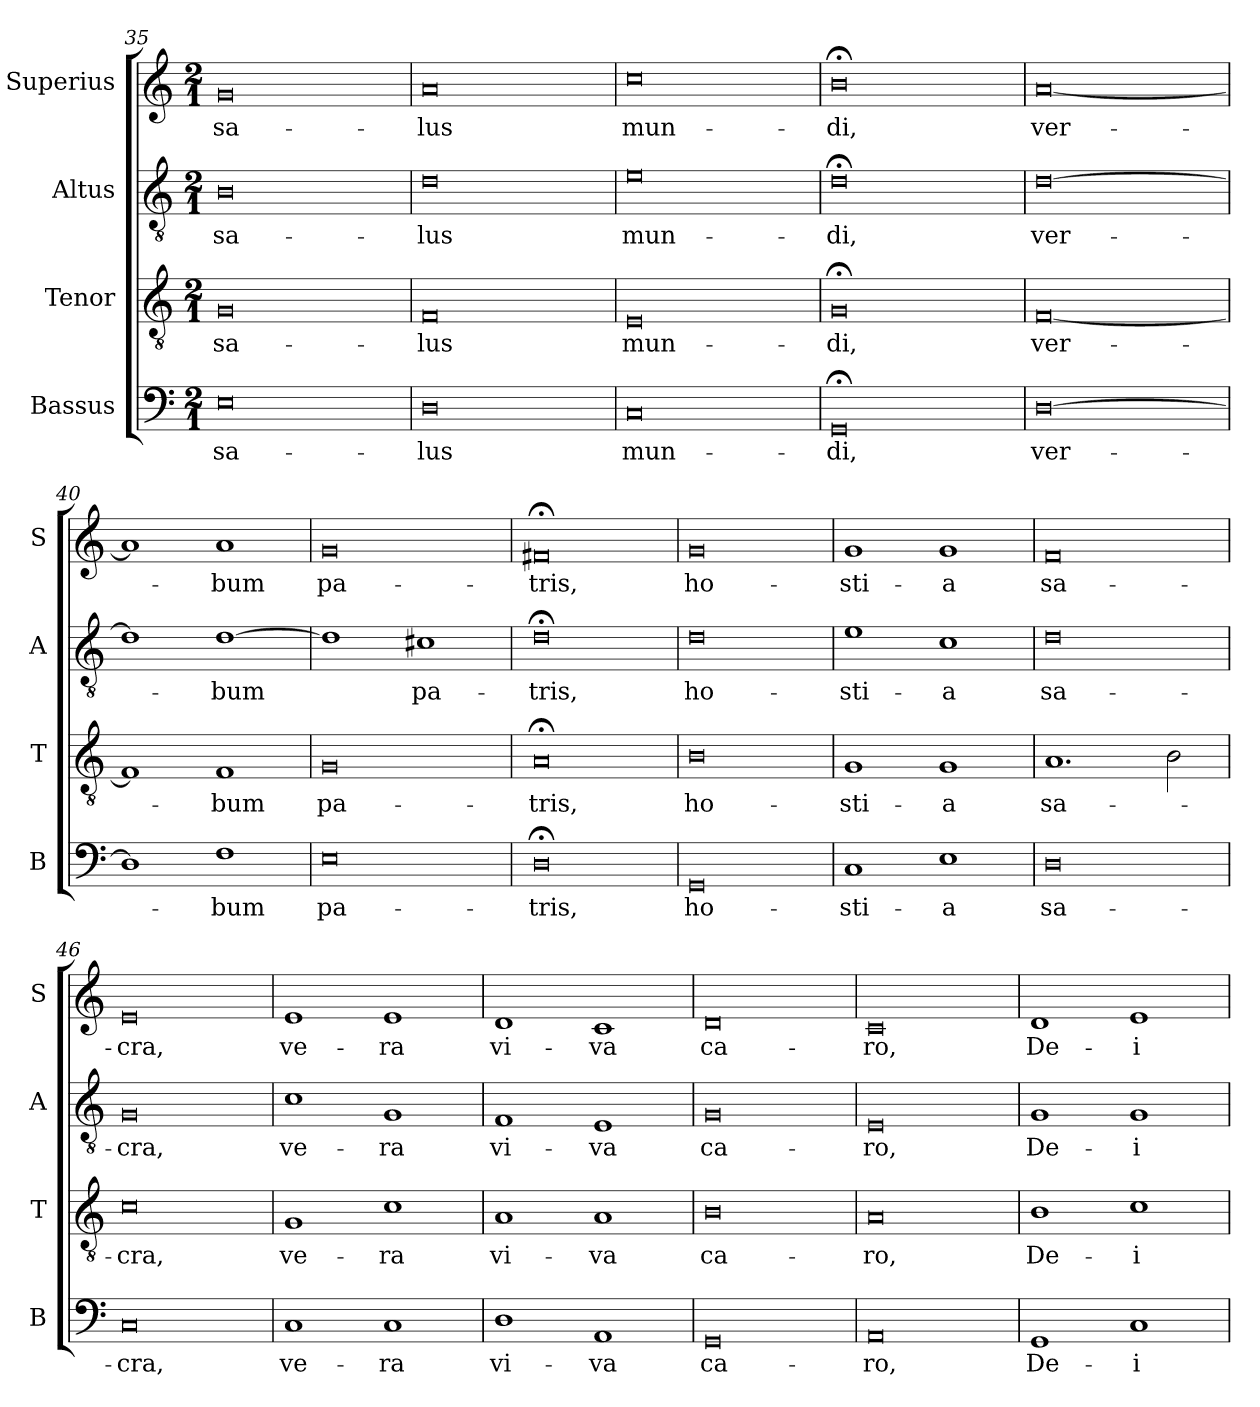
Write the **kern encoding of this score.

**kern	**text	**kern	**text	**kern	**text	**kern	**text
*part4	*part4	*part3	*part3	*part2	*part2	*part1	*part1
*staff4	*staff4	*staff3	*staff3	*staff2	*staff2	*staff1	*staff1
*I"Bassus	*	*I"Tenor	*	*I"Altus	*	*I"Superius	*
*I'B	*	*I'T	*	*I'A	*	*I'S	*
*clefF4	*	*clefGv2	*	*clefGv2	*	*clefG2	*
*k[]	*	*k[]	*	*k[]	*	*k[]	*
*M2/1	*	*M2/1	*	*M2/1	*	*M2/1	*
=35	=35	=35	=35	=35	=35	=35	=35
0E	sa-	0G	sa-	0B	sa-	0g	sa-
=36	=36	=36	=36	=36	=36	=36	=36
0D	-lus	0F	-lus	0d	-lus	0a	-lus
=37	=37	=37	=37	=37	=37	=37	=37
0C	mun-	0E	mun-	0e	mun-	0cc	mun-
=38	=38	=38	=38	=38	=38	=38	=38
0GG;<	-di,	0G;<	-di,	0d;<	-di,	0b;<	-di,
=39	=39	=39	=39	=39	=39	=39	=39
!	!LO:LY:i	!	!LO:LY:i	!	!LO:LY:i	!	!
[0D	ver-	[0F	ver-	[0d	ver-	[0a	ver-
=40	=40	=40	=40	=40	=40	=40	=40
1D]	.	1F]	.	1d]	.	1a]	.
!	!LO:LY:i	!	!LO:LY:i	!	!LO:LY:i	!	!
1F	-bum	1F	-bum	[1d	-bum	1a	-bum
=41	=41	=41	=41	=41	=41	=41	=41
!	!LO:LY:i	!	!LO:LY:i	!	!	!	!
0E	pa-	0G	pa-	1d]	.	0g	pa-
!	!	!	!	!	!LO:LY:i	!	!
.	.	.	.	1c#X	pa-	.	.
=42	=42	=42	=42	=42	=42	=42	=42
!	!LO:LY:i	!	!LO:LY:i	!	!LO:LY:i	!	!
0D;<	-tris,	0A;<	-tris,	0d;<	-tris,	0f#X;<	-tris,
=43	=43	=43	=43	=43	=43	=43	=43
!	!LO:LY:i	!	!LO:LY:i	!	!LO:LY:i	!	!
0GG	ho-	0B	ho-	0d	ho-	0g	ho-
=44	=44	=44	=44	=44	=44	=44	=44
!	!LO:LY:i	!	!LO:LY:i	!	!LO:LY:i	!	!
1C	-sti-	1G	-sti-	1e	-sti-	1g	-sti-
!	!LO:LY:i	!	!LO:LY:i	!	!LO:LY:i	!	!
1E	-a	1G	-a	1c	-a	1g	-a
=45	=45	=45	=45	=45	=45	=45	=45
!	!LO:LY:i	!	!LO:LY:i	!	!LO:LY:i	!	!
0D	sa-	1.A	sa-	0d	sa-	0f	sa-
.	.	2B	.	.	.	.	.
=46	=46	=46	=46	=46	=46	=46	=46
!	!LO:LY:i	!	!LO:LY:i	!	!LO:LY:i	!	!
0C	-cra,	0c	-cra,	0G	-cra,	0e	-cra,
=47	=47	=47	=47	=47	=47	=47	=47
!	!LO:LY:i	!	!LO:LY:i	!	!LO:LY:i	!	!
1C	ve-	1G	ve-	1c	ve-	1e	ve-
!	!LO:LY:i	!	!LO:LY:i	!	!LO:LY:i	!	!
1C	-ra	1c	-ra	1G	-ra	1e	-ra
=48	=48	=48	=48	=48	=48	=48	=48
!	!LO:LY:i	!	!LO:LY:i	!	!LO:LY:i	!	!
1D	vi-	1A	vi-	1F	vi-	1d	vi-
!	!LO:LY:i	!	!LO:LY:i	!	!LO:LY:i	!	!
1AA	-va	1A	-va	1E	-va	1c	-va
=49	=49	=49	=49	=49	=49	=49	=49
!	!LO:LY:i	!	!LO:LY:i	!	!LO:LY:i	!	!
0GG	ca-	0B	ca-	0G	ca-	0d	ca-
=50	=50	=50	=50	=50	=50	=50	=50
!	!LO:LY:i	!	!LO:LY:i	!	!LO:LY:i	!	!
0AA	-ro,	0A	-ro,	0E	-ro,	0c	-ro,
=51	=51	=51	=51	=51	=51	=51	=51
!	!LO:LY:i	!	!LO:LY:i	!	!LO:LY:i	!	!
1GG	De-	1B	De-	1G	De-	1d	De-
!	!LO:LY:i	!	!LO:LY:i	!	!LO:LY:i	!	!
1C	-i-	1c	-i-	1G	-i	1e	-i-
=	=	=	=	=	=	=	=
*-	*-	*-	*-	*-	*-	*-	*-
